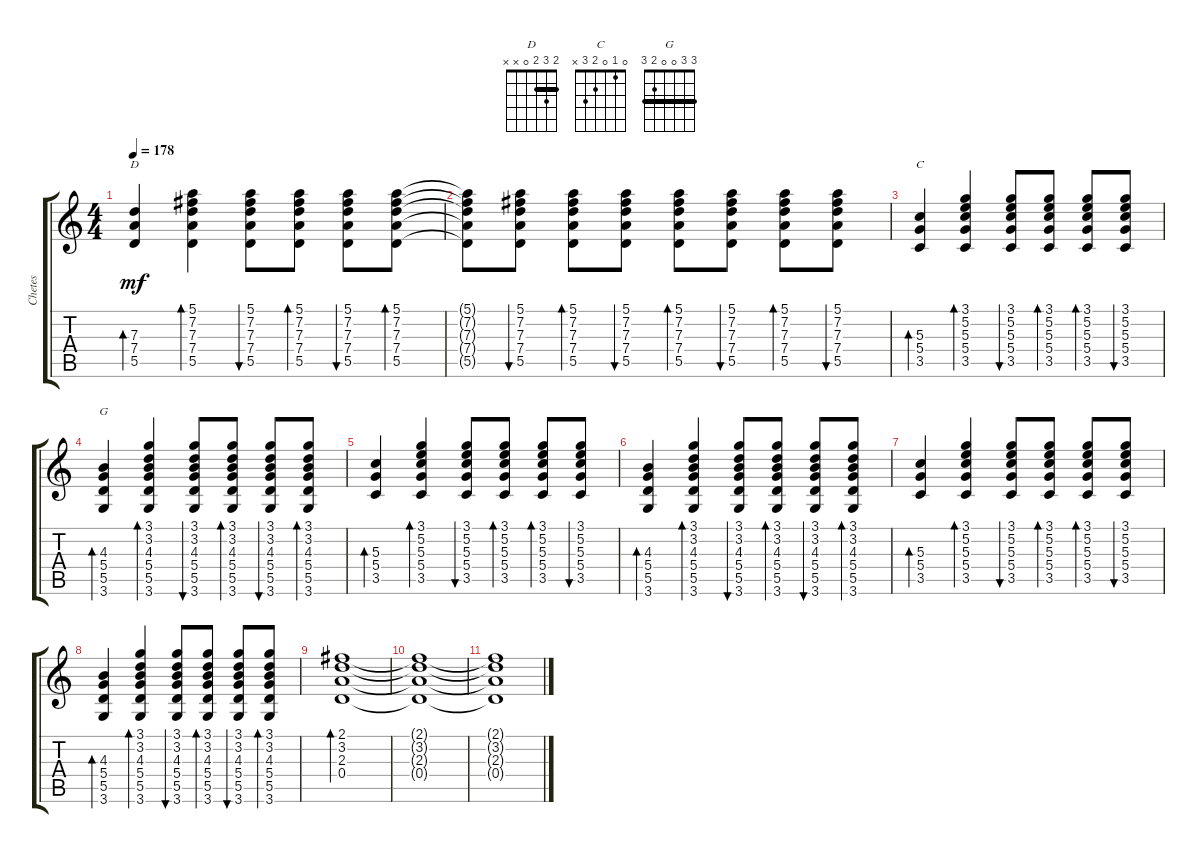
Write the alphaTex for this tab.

\track ("Chetes" "Chetes") {instrument acousticguitarsteel}
\staff {score tabs}
\tuning (E4 B3 G3 D3 A2 E2) {hide}
\chord ("D" 2 3 2 0 x x) {barre 2}
\chord ("C" 0 1 0 2 3 x)
\chord ("G" 3 3 0 0 2 3) {barre 3}
\ts (4 4)
\tempo 178
\clef g2
\ks c
(7.3 7.4 5.5).4{bd 30 ch "D" dy mf} (5.1 7.2 7.3 7.4 5.5).4{bd 60} (5.1 7.2 7.3 7.4 5.5).8{bu 60} (5.1 7.2 7.3 7.4 5.5).8{bd 60} (5.1 7.2 7.3 7.4 5.5).8{bu 60} (5.1 7.2 7.3 7.4 5.5).8{bd 60} |
(5.1{t} 7.2{t} 7.3{t} 7.4{t} 5.5{t}).8 (5.1 7.2 7.3 7.4 5.5).8{bu 60} (5.1 7.2 7.3 7.4 5.5).8{bd 60} (5.1 7.2 7.3 7.4 5.5).8{bu 60} (5.1 7.2 7.3 7.4 5.5).8{bd 60} (5.1 7.2 7.3 7.4 5.5).8{bu 60} (5.1 7.2 7.3 7.4 5.5).8{bd 60} (5.1 7.2 7.3 7.4 5.5).8{bu 60} |
(5.3 5.4 3.5).4{bd 30 ch "C"} (3.1 5.2 5.3 5.4 3.5).4{bd 60} (3.1 5.2 5.3 5.4 3.5).8{bu 60} (3.1 5.2 5.3 5.4 3.5).8{bd 60} (3.1 5.2 5.3 5.4 3.5).8{bd 60} (3.1 5.2 5.3 5.4 3.5).8{bu 60} |
(4.3 5.4 5.5 3.6).4{bd 30 ch "G"} (3.1 3.2 4.3 5.4 5.5 3.6).4{bd 60} (3.1 3.2 4.3 5.4 5.5 3.6).8{bu 60} (3.1 3.2 4.3 5.4 5.5 3.6).8{bd 60} (3.1 3.2 4.3 5.4 5.5 3.6).8{bu 60} (3.1 3.2 4.3 5.4 5.5 3.6).8{bd 60} |
(5.3 5.4 3.5).4{bd 30} (3.1 5.2 5.3 5.4 3.5).4{bd 60} (3.1 5.2 5.3 5.4 3.5).8{bu 60} (3.1 5.2 5.3 5.4 3.5).8{bd 60} (3.1 5.2 5.3 5.4 3.5).8{bd 60} (3.1 5.2 5.3 5.4 3.5).8{bu 60} |
(4.3 5.4 5.5 3.6).4{bd 30} (3.1 3.2 4.3 5.4 5.5 3.6).4{bd 60} (3.1 3.2 4.3 5.4 5.5 3.6).8{bu 60} (3.1 3.2 4.3 5.4 5.5 3.6).8{bd 60} (3.1 3.2 4.3 5.4 5.5 3.6).8{bu 60} (3.1 3.2 4.3 5.4 5.5 3.6).8{bd 60} |
(5.3 5.4 3.5).4{bd 30} (3.1 5.2 5.3 5.4 3.5).4{bd 60} (3.1 5.2 5.3 5.4 3.5).8{bu 60} (3.1 5.2 5.3 5.4 3.5).8{bd 60} (3.1 5.2 5.3 5.4 3.5).8{bd 60} (3.1 5.2 5.3 5.4 3.5).8{bu 60} |
(4.3 5.4 5.5 3.6).4{bd 30} (3.1 3.2 4.3 5.4 5.5 3.6).4{bd 60} (3.1 3.2 4.3 5.4 5.5 3.6).8{bu 60} (3.1 3.2 4.3 5.4 5.5 3.6).8{bd 60} (3.1 3.2 4.3 5.4 5.5 3.6).8{bu 60} (3.1 3.2 4.3 5.4 5.5 3.6).8{bd 60} |
(2.1 3.2 2.3 0.4).1{bd 120} |
(2.1{t} 3.2{t} 2.3{t} 0.4{t}).1 |
(2.1{t} 3.2{t} 2.3{t} 0.4{t}).1
